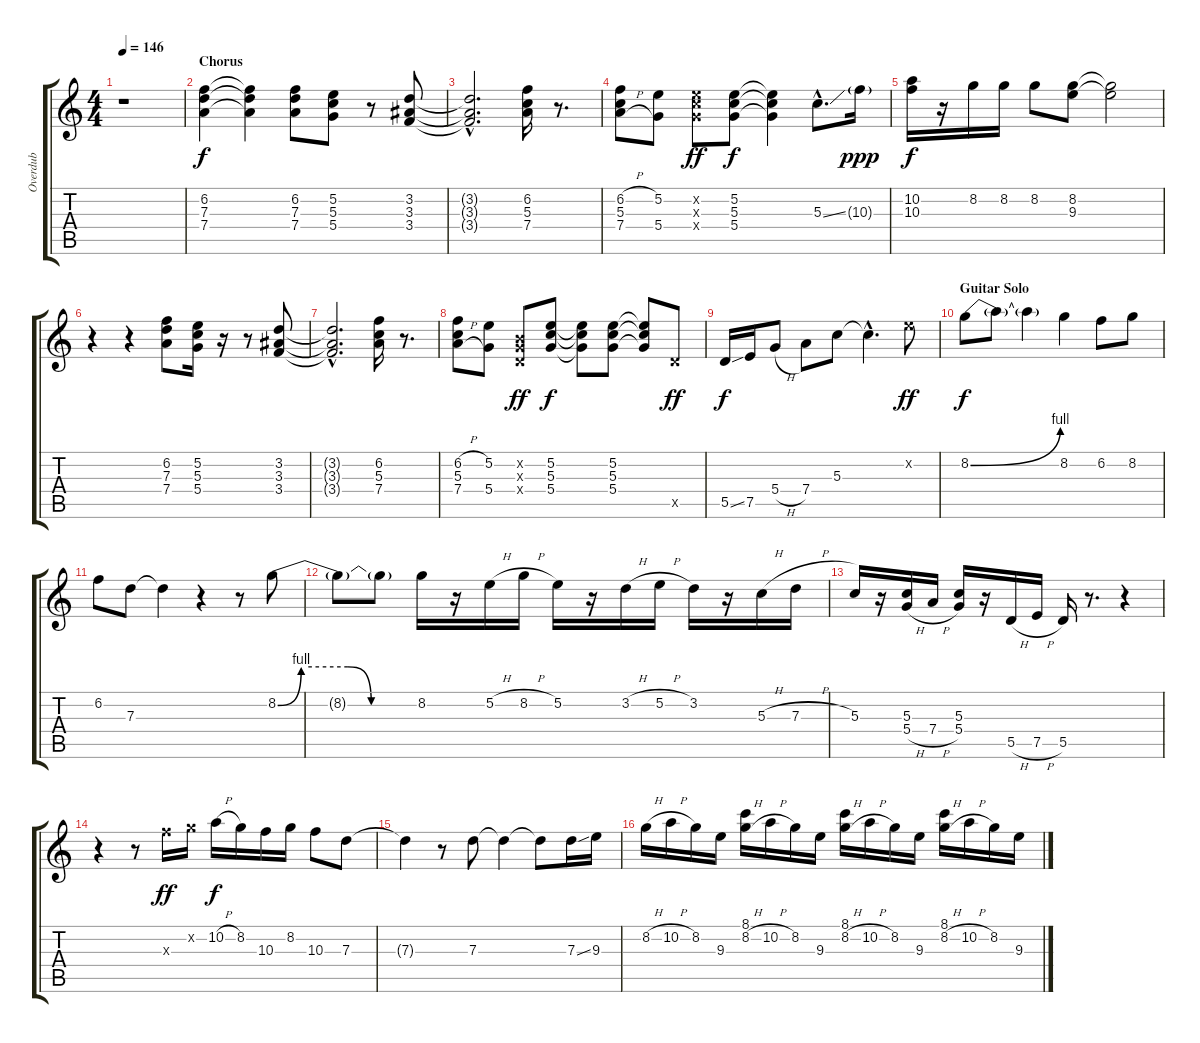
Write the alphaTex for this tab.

\track ("Overdub" "Overdub") {instrument fretlessbass}
\staff {score tabs}
\tuning (E4 B3 G3 D3 A2 E2) {hide}
\ts (4 4)
\tempo 146
\clef g2
\ks c
r.1{dy f} |
\section ("" "Chorus")
(6.2 7.3 7.4).4 (6.2{t} 7.3{t} 7.4{t}).4 (6.2 7.3 7.4).8 (5.2 5.3 5.4).8 r.8 (3.2 3.3 3.4).8 |
(3.2{hac t} 3.3{hac t} 3.4{hac t}).2{d} (6.2 5.3 7.4).16 r.8{d} |
(6.2{h} 5.3 7.4{h}).8 (5.2 5.4).8 (5.2{x} 5.3{x} 5.4{x}).8{dy ff} (5.2 5.3 5.4).8{dy f} (5.2{t} 5.3{t} 5.4{t}).4 5.3{ss hac}.8{d} 10.3{g}.16{dy ppp} |
(10.2 10.3).16{dy f} r.16 8.2.16 8.2.16 8.2.8 (8.2 9.3).8 (8.2{t} 9.3{t}).2 |
r.4 r.4 (6.2 7.3 7.4).8 (5.2 5.3 5.4).16 r.16 r.8 (3.2 3.3 3.4).8 |
(3.2{hac t} 3.3{hac t} 3.4{hac t}).2{d} (6.2 5.3 7.4).16 r.8{d} |
(6.2{h} 5.3 7.4{h}).8 (5.2 5.4).8 (0.2{x} 0.3{x} 0.4{x}).8{dy ff} (5.2 5.3 5.4).8{dy f} (5.2{t} 5.3{t} 5.4{t}).8 (5.2 5.3 5.4).8 (5.2{t} 5.3{t} 5.4{t}).8 5.5{x}.8{dy ff} |
5.5{ss}.16{dy f} 7.5.16 5.4{h}.8 7.4.8 5.3.8 5.3{hac t}.4{d} 5.2{x}.8{dy ff} |
\section ("" "Guitar Solo")
8.2{be (bend 0 0 60 4)}.8{dy f} 8.2{t}.8 8.2{t}.4 8.2.4 6.2.8 8.2.8 |
6.2.8 7.3.8 7.3{t}.4 r.4 r.8 8.2{be (custom 0 0 10 4 30 4 40 0 60 0)}.8 |
8.2{t}.8 8.2{t}.8 8.2.16 r.16 5.2{h}.16 8.2{h}.16 5.2.16 r.16 3.2{h}.16 5.2{h}.16 3.2.16 r.16 5.3{h}.16 7.3{h}.16 |
5.3.16 r.16 (5.3 5.4{h}).16 7.4{h}.16 (5.3 5.4).16 r.16 5.5{h}.16 7.5{h}.16 5.5.16 r.8{d} r.4 |
r.4 r.8 10.3{x}.16{dy ff} 8.2{x}.16 10.2{h}.16{dy f} 8.2.16 10.3.16 8.2.16 10.3.8 7.3.8 |
7.3{t}.4 r.8 7.3.8 7.3{t}.4 7.3{t}.8 7.3{ss}.16 9.3.16 |
8.2{h}.16 10.2{h}.16 8.2.16 9.3.16 (8.1 8.2{h}).16 10.2{h}.16 8.2.16 9.3.16 (8.1 8.2{h}).16 10.2{h}.16 8.2.16 9.3.16 (8.1 8.2{h}).16 10.2{h}.16 8.2.16 9.3.16
